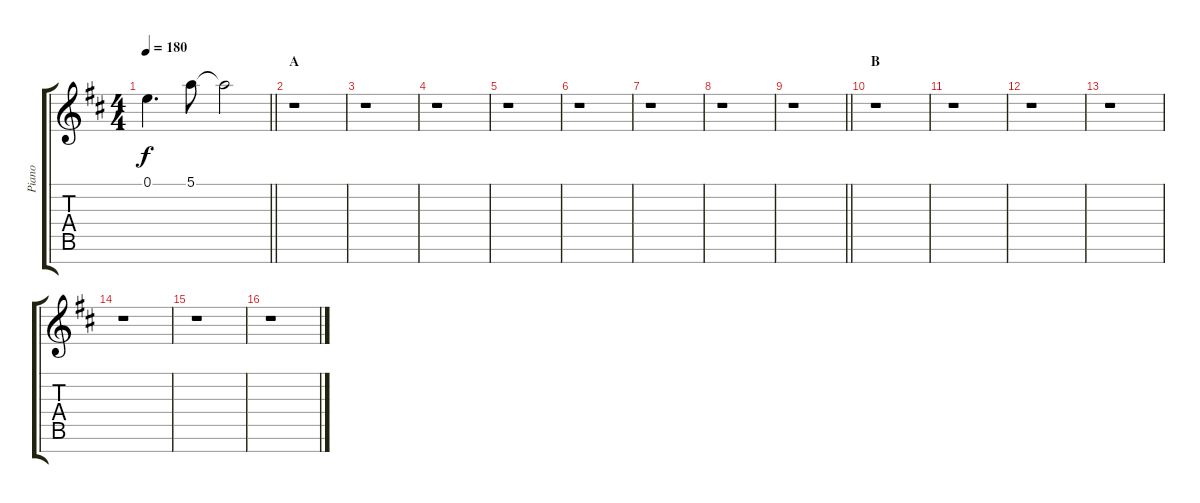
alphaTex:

\track ("Piano" "Piano") {instrument acousticgrandpiano}
\staff {score tabs}
\tuning (E5 B4 G4 D4 A3 E3 B2) {hide}
\ts (4 4)
\tempo 180
\clef g2
\barLineRight lightlight
\ks d
0.1.4{d dy f} 5.1.8 5.1{t}.2 |
\section ("" "A")
r.1 |
r.1 |
r.1 |
r.1 |
r.1 |
r.1 |
r.1 |
\barLineRight lightlight
r.1 |
\section ("" "B")
r.1 |
r.1 |
r.1 |
r.1 |
r.1 |
r.1 |
r.1
